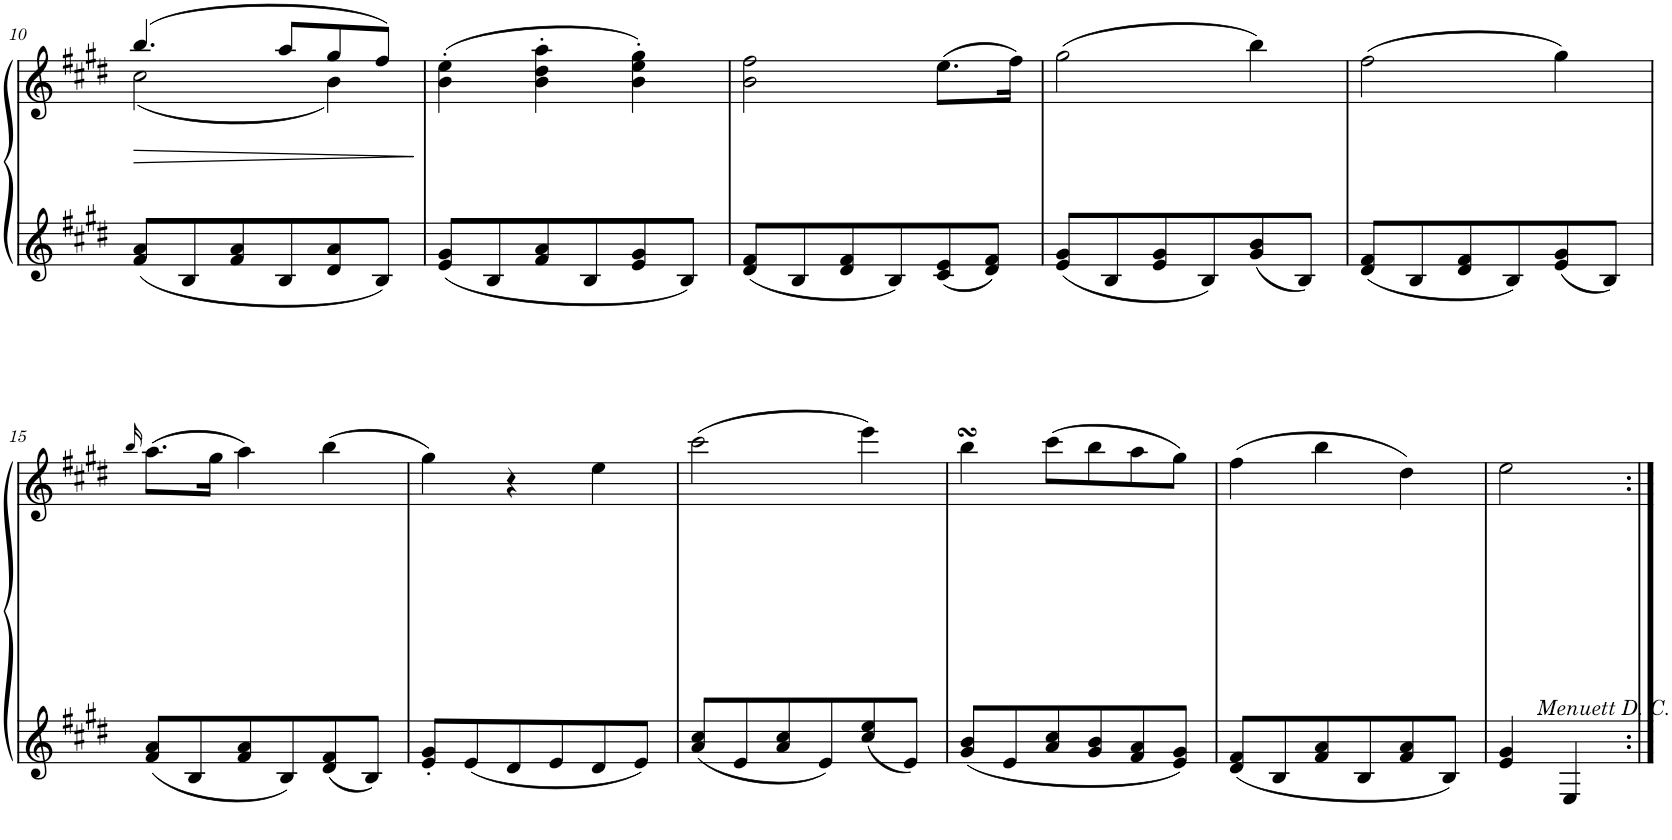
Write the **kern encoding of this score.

**kern	**kern
*part1	*part1
*staff2	*staff1
*I"Piano	*
*I'Pno.	*
!!LO:PB:g=z
*clefG2	*clefG2
*k[f#c#g#d#]	*k[f#c#g#d#]
*M3/4	*M3/4
=10	=10
*	*^
8f#/ 8a/L	(4.bb/	(2cc#\
8B/	.	.
8f#/ 8a/	.	.
8B/	8aa/L	.
8d#/ 8a/	8gg#/	4b\)
8B/J	8ff#/J)	.
*	*v	*v
=11	=11
8e/ 8g#/L	(4b\' 4ee\'
8B/	.
8f#/ 8a/	4b\' 4dd#\' 4aa\'
8B/	.
8e/ 8g#/	4b\' 4ee\' 4gg#\')
8B/J	.
=12	=12
8d#/ 8f#/L	2b\ 2ff#\
8B/	.
8d#/ 8f#/	.
8B/	.
8c#/ 8e/	(8.ee\L
8d#/ 8f#/J	.
.	16ff#\Jk)
=13	=13
8e/ 8g#/L	(2gg#\
8B/	.
8e/ 8g#/	.
8B/	.
8g#/ 8b/	4bb\)
8B/J	.
=14	=14
8d#/ 8f#/L	(2ff#\
8B/	.
8d#/ 8f#/	.
8B/	.
8e/ 8g#/	4gg#\)
8B/J	.
!!LO:LB:g=z
=15	=15
.	16qbb/
8f#/ 8a/L	(8.aa\L
8B/	.
.	16gg#\Jk
8f#/ 8a/	4aa\)
8B/	.
8d#/ 8f#/	(4bb\
8B/J	.
=16	=16
8e/' 8g#/'L	4gg#\)
8e/	.
8d#/	4r
8e/	.
8d#/	4ee\
8e/J	.
=17	=17
8a/ 8cc#/L	(2ccc#\
8e/	.
8a/ 8cc#/	.
8e/	.
8cc#/ 8ee/	4eee\)
8e/J	.
=18	=18
8g#/ 8b/L	4bbsSSS\
8e/	.
8a/ 8cc#/	(8ccc#\L
8g#/ 8b/	8bb\
8f#/ 8a/	8aa\
8e/ 8g#/J	8gg#\J)
=19	=19
8d#/ 8f#/L	(4ff#\
8B/	.
8f#/ 8a/	4bb\
8B/	.
8f#/ 8a/	4dd#\)
8B/J	.
=20	=20
*	*^
4e/ 4g#/	2ee\	4ryy
!	!	!LO:TX:b:i:t=Menuett D. C.
4E/	.	4ryy
*	*v	*v
=:|!	=:|!
*-	*-
